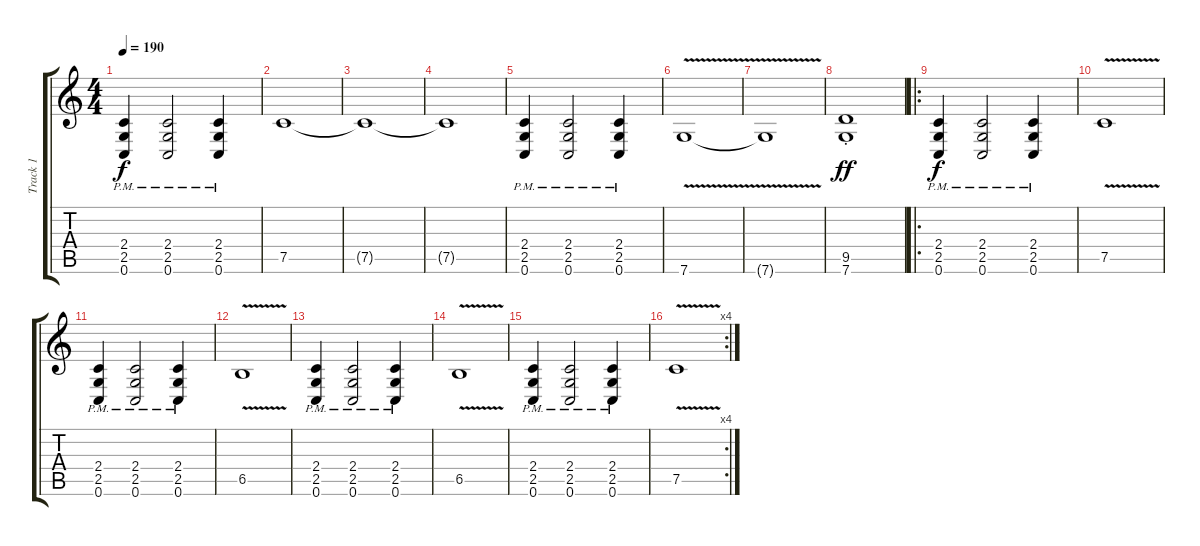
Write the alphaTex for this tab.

\track ("Track 1" "Track 1") {instrument distortionguitar}
\staff {score tabs}
\tuning (C4 G3 Eb3 Bb2 F2 C2) {hide}
\ts (4 4)
\tempo 190
\clef g2
\ks c
(2.4{pm} 2.5{pm} 0.6{pm}).4{dy f} (2.4{pm} 2.5{pm} 0.6{pm}).2 (2.4{pm} 2.5{pm} 0.6{pm}).4 |
7.5.1 |
7.5{t}.1 |
7.5{t}.1 |
(2.4{pm} 2.5{pm} 0.6{pm}).4 (2.4{pm} 2.5{pm} 0.6{pm}).2 (2.4{pm} 2.5{pm} 0.6{pm}).4 |
7.6{v}.1 |
7.6{t}.1 |
(9.5{st} 7.6{st}).1{dy ff} |
\ro
(2.4{pm} 2.5{pm} 0.6{pm}).4{dy f} (2.4{pm} 2.5{pm} 0.6{pm}).2 (2.4{pm} 2.5{pm} 0.6{pm}).4 |
7.5{v}.1 |
(2.4{pm} 2.5{pm} 0.6{pm}).4 (2.4{pm} 2.5{pm} 0.6{pm}).2 (2.4{pm} 2.5{pm} 0.6{pm}).4 |
6.5{v}.1 |
(2.4{pm} 2.5{pm} 0.6{pm}).4 (2.4{pm} 2.5{pm} 0.6{pm}).2 (2.4{pm} 2.5{pm} 0.6{pm}).4 |
6.5{v}.1 |
(2.4{pm} 2.5{pm} 0.6{pm}).4 (2.4{pm} 2.5{pm} 0.6{pm}).2 (2.4{pm} 2.5{pm} 0.6{pm}).4 |
\rc 4
7.5{v}.1
